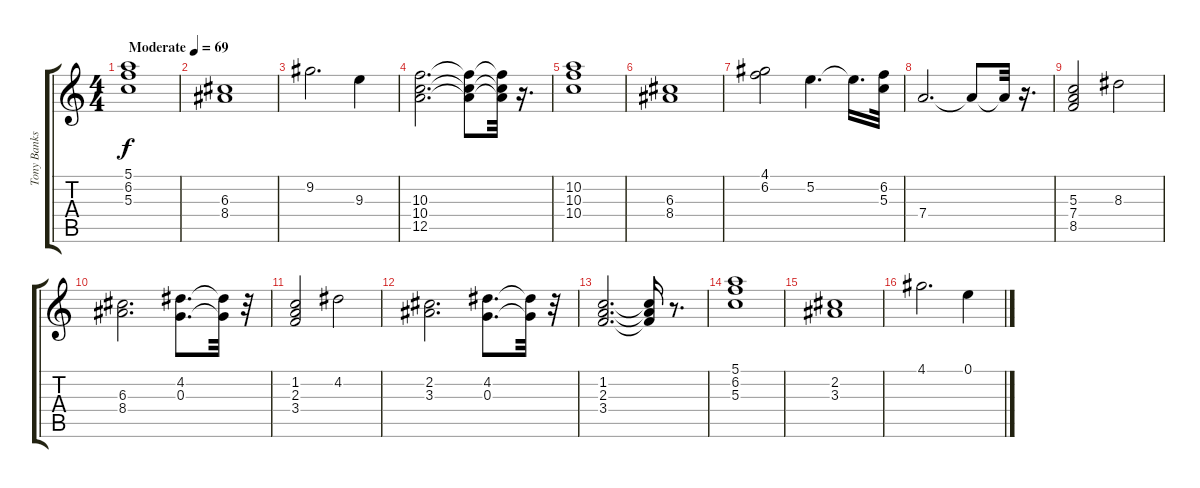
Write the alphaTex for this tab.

\track ("Tony Banks" "Tony Banks") {instrument contrabass}
\staff {score tabs}
\tuning (E4 B3 G3 D3 A2 E2) {hide}
\ts (4 4)
\tempo (69 "Moderate")
\clef g2
\ks c
(5.1 6.2 5.3).1{dy f instrument contrabass} |
(6.3 8.4).1 |
9.2.2{d} 9.3.4 |
(10.3 10.4 12.5).2{d} (10.3{t} 10.4{t} 12.5{t}).8 (10.3{t} 10.4{t} 12.5{t}).32 r.16{d} |
(10.2 10.3 10.4).1 |
(6.3 8.4).1 |
(4.1 6.2).2 5.2.4{d} 5.2{t}.16{d} (6.2 5.3).32 |
7.4.2{d} 7.4{t}.8 7.4{t}.32 r.16{d} |
(5.3 7.4 8.5).2 8.3.2 |
(6.3 8.4).2{d} (4.2 0.3).8{d} (4.2{t} 0.3{t}).32 r.32 |
(1.2 2.3 3.4).2 4.2.2 |
(2.2 3.3).2{d} (4.2 0.3).8{d} (4.2{t} 0.3{t}).32 r.32 |
(1.2 2.3 3.4).2{d} (1.2{t} 2.3{t} 3.4{t}).16 r.8{d} |
(5.1 6.2 5.3).1{volume 9} |
(2.2 3.3).1 |
4.1.2{d} 0.1.4
